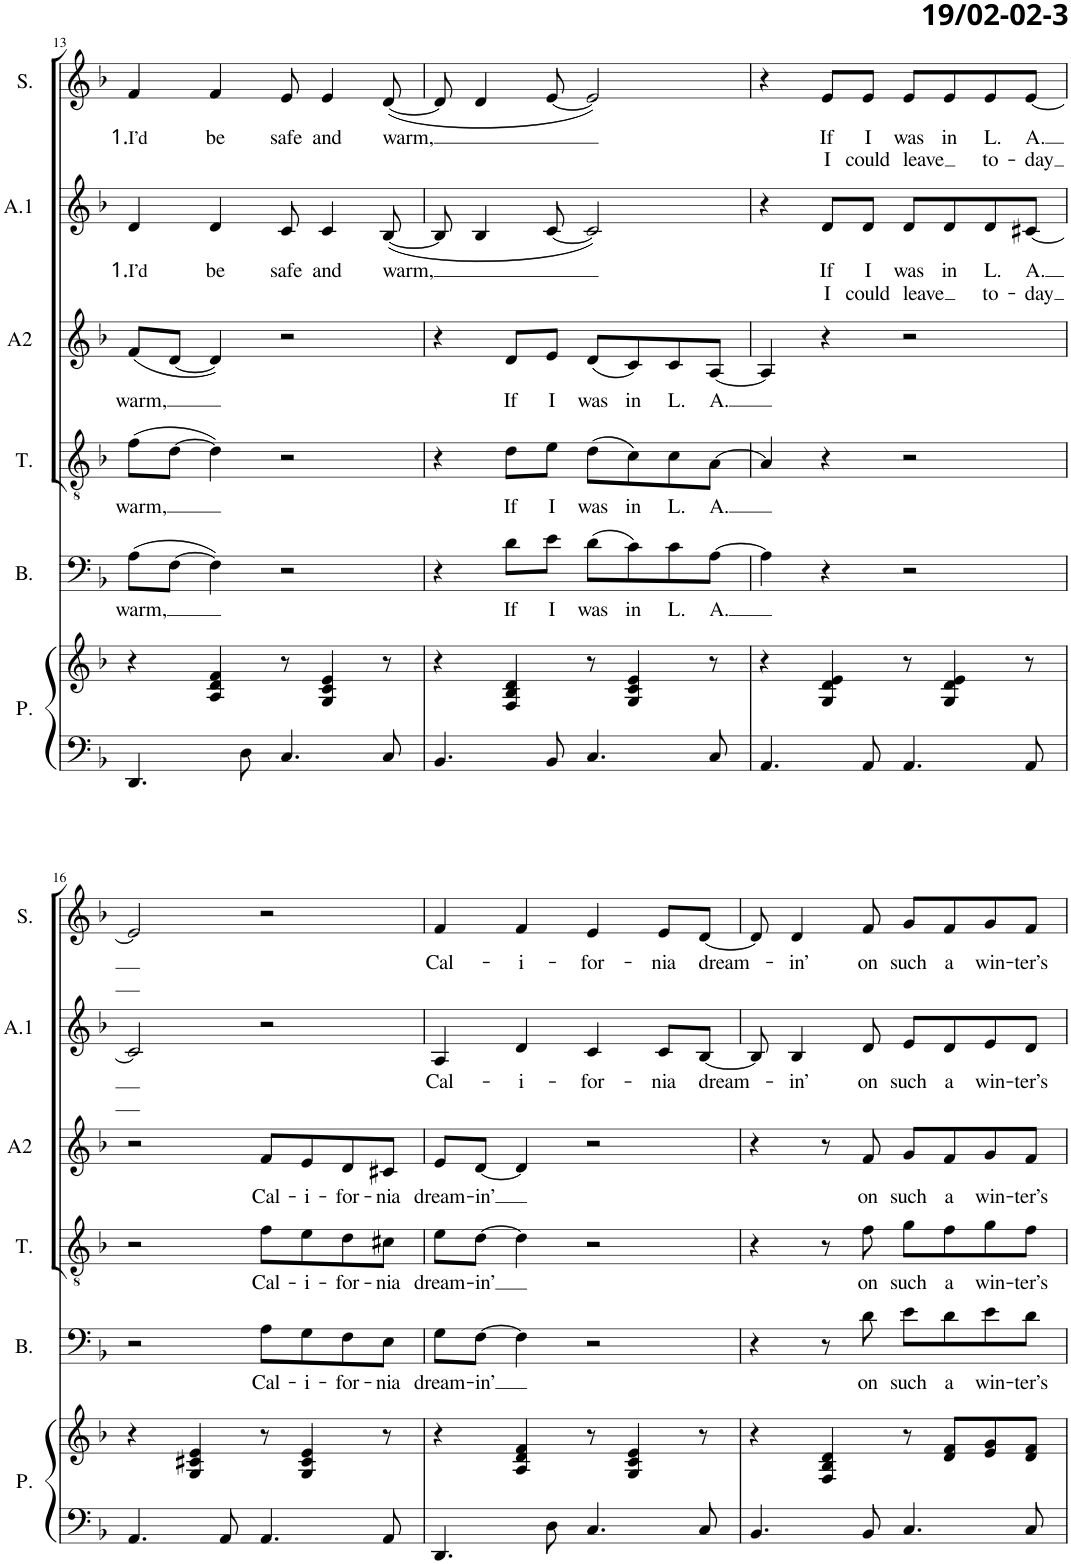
**kern	**kern	**kern	**text	**kern	**text	**kern	**text	**kern	**text	**text	**kern	**text	**text
*part6	*part6	*part5	*part5	*part4	*part4	*part3	*part3	*part2	*part2	*part2	*part1	*part1	*part1
*staff7	*staff6	*staff5	*staff5	*staff4	*staff4	*staff3	*staff3	*staff2	*staff2	*staff2	*staff1	*staff1	*staff1
*I"Piano	*	*I"Bas	*	*I"Tenor	*	*I"Alt 2	*	*I"Alt 1	*	*	*I"Sopraan	*	*
*I'P.	*	*I'B.	*	*I'T.	*	*I'A2	*	*I'A.1	*	*	*I'S.	*	*
!!LO:PB:g=z
*clefF4	*clefG2	*clefF4	*	*clefGv2	*	*clefG2	*	*clefG2	*	*	*clefG2	*	*
*	*	*	*	*	*	*	*	*	*	*	*Trd1c2	*	*
*k[b-]	*k[b-]	*k[b-]	*	*k[b-]	*	*k[b-]	*	*k[b-]	*	*	*k[b-]	*	*
*M2/2	*M2/2	*M2/2	*	*M2/2	*	*M2/2	*	*M2/2	*	*	*M2/2	*	*
*met(c|)	*met(c|)	*met(c|)	*	*met(c|)	*	*met(c|)	*	*met(c|)	*	*	*met(c|)	*	*
=13	=13	=13	=13	=13	=13	=13	=13	=13	=13	=13	=13	=13	=13
!	!	!	!LO:LY:b	!	!LO:LY:b	!	!LO:LY:b	!	!LO:LY:b	!	!	!LO:LY:b	!
4.DD/	4r	(8A\L	warm,	(8f\L	warm,	(8f/L	warm,	4d/	1. I’d	.	4f/	1. I’d	.
.	.	[8F\J	.	[8d\J	.	[8d/J	.	.	.	.	.	.	.
!	!	!	!	!	!	!	!	!	!LO:LY:b	!	!	!LO:LY:b	!
.	4A/ 4d/ 4f/	4F\])	.	4d\])	.	4d/])	.	4d/	be	.	4f/	be	.
8D\	.	.	.	.	.	.	.	.	.	.	.	.	.
!	!	!	!	!	!	!	!	!	!LO:LY:b	!	!	!LO:LY:b	!
4.C/	8r	2r	.	2r	.	2r	.	8c/	safe	.	8e/	safe	.
!	!	!	!	!	!	!	!	!	!LO:LY:b	!	!	!LO:LY:b	!
.	4G/ 4c/ 4e/	.	.	.	.	.	.	4c/	and	.	4e/	and	.
!	!	!	!	!	!	!	!	!	!LO:LY:b	!	!	!LO:LY:b	!
8C/	8r	.	.	.	.	.	.	([8B-/	warm,	.	([8d/	warm,	.
=14	=14	=14	=14	=14	=14	=14	=14	=14	=14	=14	=14	=14	=14
4.BB-/	4r	4r	.	4r	.	4r	.	8B-/]	.	.	8d/]	.	.
.	.	.	.	.	.	.	.	4B-/	.	.	4d/	.	.
!	!	!	!LO:LY:b	!	!LO:LY:b	!	!LO:LY:b	!	!	!	!	!	!
.	4F/ 4B-/ 4d/	8d\L	If	8d\L	If	8d/L	If	.	.	.	.	.	.
!	!	!	!LO:LY:b	!	!LO:LY:b	!	!LO:LY:b	!	!	!	!	!	!
8BB-/	.	8e\J	I	8e\J	I	8e/J	I	[8c/	.	.	[8e/	.	.
!	!	!	!LO:LY:b	!	!LO:LY:b	!	!LO:LY:b	!	!	!	!	!	!
4.C/	8r	(8d\L	was	(8d\L	was	(8d/L	was	2c/])	.	.	2e/])	.	.
!	!	!	!LO:LY:b	!	!LO:LY:b	!	!LO:LY:b	!	!	!	!	!	!
.	4G/ 4c/ 4e/	8c\)	in	8c\)	in	8c/)	in	.	.	.	.	.	.
!	!	!	!LO:LY:b	!	!LO:LY:b	!	!LO:LY:b	!	!	!	!	!	!
.	.	8c\	L.	8c\	L.	8c/	L.	.	.	.	.	.	.
!	!	!	!LO:LY:b	!	!LO:LY:b	!	!LO:LY:b	!	!	!	!	!	!
8C/	8r	[8A\J	A.	[8A\J	A.	[8A/J	A.	.	.	.	.	.	.
=15	=15	=15	=15	=15	=15	=15	=15	=15	=15	=15	=15	=15	=15
4.AA/	4r	4A\]	.	4A/]	.	4A/]	.	4r	.	.	4r	.	.
!	!	!	!	!	!	!	!	!	!LO:LY:b	!LO:LY:b	!	!LO:LY:b	!LO:LY:b
.	4G/ 4d/ 4e/	4r	.	4r	.	4r	.	8d/L	If	I	8e/L	If	I
!	!	!	!	!	!	!	!	!	!LO:LY:b	!LO:LY:b	!	!LO:LY:b	!LO:LY:b
8AA/	.	.	.	.	.	.	.	8d/J	I	could	8e/J	I	could
!	!	!	!	!	!	!	!	!	!LO:LY:b	!LO:LY:b	!	!LO:LY:b	!LO:LY:b
4.AA/	8r	2r	.	2r	.	2r	.	8d/L	was	leave	8e/L	was	leave
!	!	!	!	!	!	!	!	!	!LO:LY:b	!	!	!LO:LY:b	!
.	4G/ 4d/ 4e/	.	.	.	.	.	.	8d/	in	.	8e/	in	.
!	!	!	!	!	!	!	!	!	!LO:LY:b	!LO:LY:b	!	!LO:LY:b	!LO:LY:b
.	.	.	.	.	.	.	.	8d/	L.	to-	8e/	L.	to-
!	!	!	!	!	!	!	!	!	!LO:LY:b	!LO:LY:b	!	!LO:LY:b	!LO:LY:b
8AA/	8r	.	.	.	.	.	.	[8c#X/J	A.	-day	[8e/J	A.	-day
!!LO:LB:g=z
=16	=16	=16	=16	=16	=16	=16	=16	=16	=16	=16	=16	=16	=16
4.AA/	4r	2r	.	2r	.	2r	.	2c#/]	.	.	2e/]	.	.
.	4G/ 4c#X/ 4e/	.	.	.	.	.	.	.	.	.	.	.	.
8AA/	.	.	.	.	.	.	.	.	.	.	.	.	.
!	!	!	!LO:LY:b	!	!LO:LY:b	!	!LO:LY:b	!	!	!	!	!	!
4.AA/	8r	8A\L	Cal-	8f\L	Cal-	8f/L	Cal-	2r	.	.	2r	.	.
!	!	!	!LO:LY:b	!	!LO:LY:b	!	!LO:LY:b	!	!	!	!	!	!
.	4G/ 4c#/ 4e/	8G\	-i-	8e\	-i-	8e/	-i-	.	.	.	.	.	.
!	!	!	!LO:LY:b	!	!LO:LY:b	!	!LO:LY:b	!	!	!	!	!	!
.	.	8F\	-for-	8d\	-for-	8d/	-for-	.	.	.	.	.	.
!	!	!	!LO:LY:b	!	!LO:LY:b	!	!LO:LY:b	!	!	!	!	!	!
8AA/	8r	8E\J	-nia	8c#X\J	-nia	8c#X/J	-nia	.	.	.	.	.	.
=17	=17	=17	=17	=17	=17	=17	=17	=17	=17	=17	=17	=17	=17
!	!	!	!LO:LY:b	!	!LO:LY:b	!	!LO:LY:b	!	!LO:LY:b	!	!	!LO:LY:b	!
4.DD/	4r	8G\L	dream-	8e\L	dream-	8e/L	dream-	4A/	Cal-	.	4f/	Cal-	.
!	!	!	!LO:LY:b	!	!LO:LY:b	!	!LO:LY:b	!	!	!	!	!	!
.	.	[8F\J	-in’	[8d\J	-in’	[8d/J	-in’	.	.	.	.	.	.
!	!	!	!	!	!	!	!	!	!LO:LY:b	!	!	!LO:LY:b	!
.	4A/ 4d/ 4f/	4F\]	.	4d\]	.	4d/]	.	4d/	-i-	.	4f/	-i-	.
8D\	.	.	.	.	.	.	.	.	.	.	.	.	.
!	!	!	!	!	!	!	!	!	!LO:LY:b	!	!	!LO:LY:b	!
4.C/	8r	2r	.	2r	.	2r	.	4c/	-for-	.	4e/	-for-	.
.	4G/ 4c/ 4e/	.	.	.	.	.	.	.	.	.	.	.	.
!	!	!	!	!	!	!	!	!	!LO:LY:b	!	!	!LO:LY:b	!
.	.	.	.	.	.	.	.	8c/L	-nia	.	8e/L	-nia	.
!	!	!	!	!	!	!	!	!	!LO:LY:b	!	!	!LO:LY:b	!
8C/	8r	.	.	.	.	.	.	[8B-/J	dream-	.	[8d/J	dream-	.
=18	=18	=18	=18	=18	=18	=18	=18	=18	=18	=18	=18	=18	=18
4.BB-/	4r	4r	.	4r	.	4r	.	8B-/]	.	.	8d/]	.	.
!	!	!	!	!	!	!	!	!	!LO:LY:b	!	!	!LO:LY:b	!
.	.	.	.	.	.	.	.	4B-/	-in’	.	4d/	-in’	.
.	4F/ 4B-/ 4d/	8r	.	8r	.	8r	.	.	.	.	.	.	.
!	!	!	!LO:LY:b	!	!LO:LY:b	!	!LO:LY:b	!	!LO:LY:b	!	!	!LO:LY:b	!
8BB-/	.	8d\	on	8f\	on	8f/	on	8d/	on	.	8f/	on	.
!	!	!	!LO:LY:b	!	!LO:LY:b	!	!LO:LY:b	!	!LO:LY:b	!	!	!LO:LY:b	!
4.C/	8r	8e\L	such	8g\L	such	8g/L	such	8e/L	such	.	8g/L	such	.
!	!	!	!LO:LY:b	!	!LO:LY:b	!	!LO:LY:b	!	!LO:LY:b	!	!	!LO:LY:b	!
.	8d/ 8f/L	8d\	a	8f\	a	8f/	a	8d/	a	.	8f/	a	.
!	!	!	!LO:LY:b	!	!LO:LY:b	!	!LO:LY:b	!	!LO:LY:b	!	!	!LO:LY:b	!
.	8e/ 8g/	8e\	win-	8g\	win-	8g/	win-	8e/	win-	.	8g/	win-	.
!	!	!	!LO:LY:b	!	!LO:LY:b	!	!LO:LY:b	!	!LO:LY:b	!	!	!LO:LY:b	!
8C/	8d/ 8f/J	8d\J	-ter’s	8f\J	-ter’s	8f/J	-ter’s	8d/J	-ter’s	.	8f/J	-ter’s	.
=	=	=	=	=	=	=	=	=	=	=	=	=	=
*-	*-	*-	*-	*-	*-	*-	*-	*-	*-	*-	*-	*-	*-
